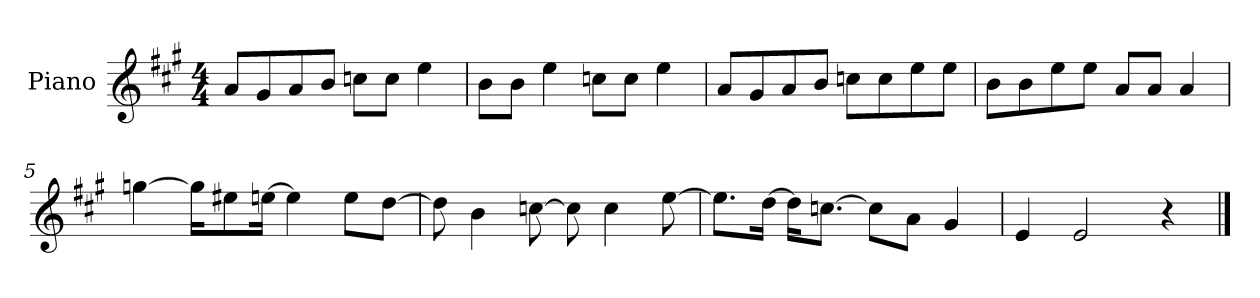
**kern
*part1
*staff1
*I"Piano
*I'P-no
*clefG2
*k[f#c#g#]
*M4/4
*MM90
=1
8a/L
8g#/
8a/
8b/J
8ccn\L
8cc\J
4ee\
=2
8b\L
8b\J
4ee\
8ccn\L
8cc\J
4ee\
=3
8a/L
8g#/
8a/
8b/J
8ccn\L
8cc\
8ee\
8ee\J
=4
8b\L
8b\
8ee\
8ee\J
8a/L
8a/J
4a/
=5
[4ggn\
16gg\KL]
8ee#X\
[16een\Jk
4ee\]
8ee\L
[8dd\J
!!LO:LB:g=z
=6
8dd\]
4b\
[8ccn\
8cc\]
4cc\
[8ee\
=7
8.ee\L]
[16dd\Jk
16dd\KL]
[8.ccn\J
8cc\L]
8a\J
4g#/
=8
4e/
2e/
4r
==
*-
